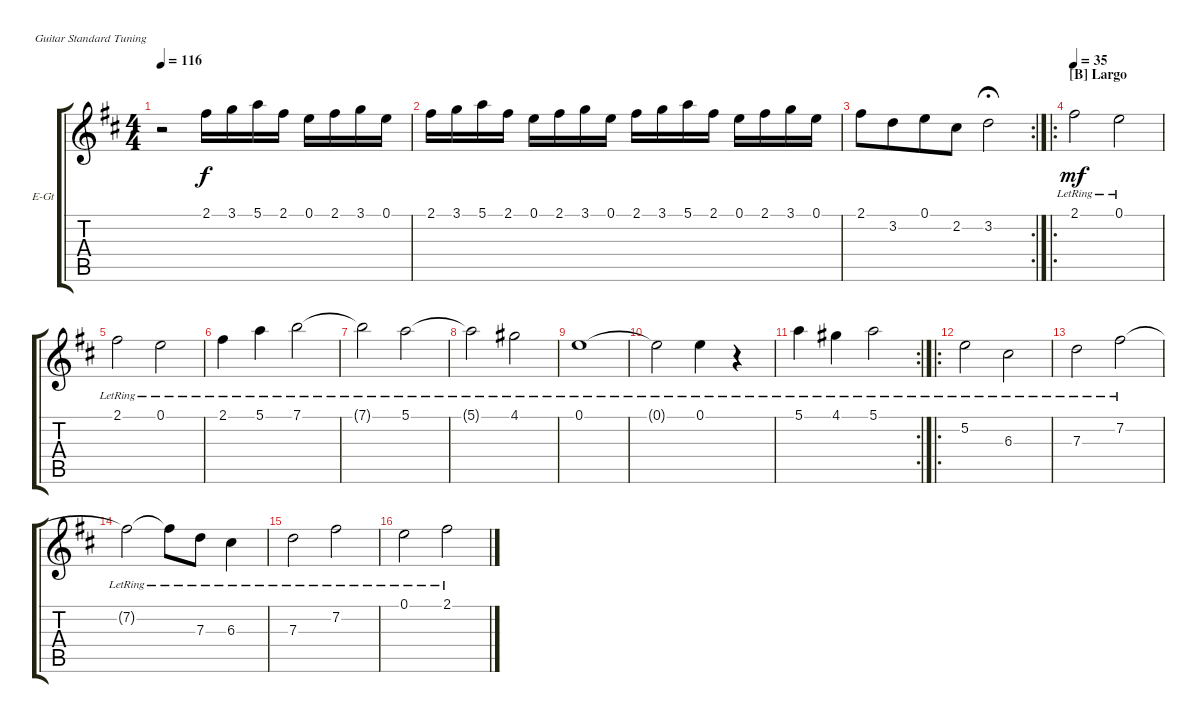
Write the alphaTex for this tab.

\defaultSystemsLayout 4
\bracketExtendMode groupsimilarinstruments
\firstSystemTrackNameOrientation horizontal
\otherSystemsTrackNameOrientation horizontal
\track ("Electric Guitar" "E-Gt") {instrument electricguitarclean}
\staff {score tabs}
\tuning (E4 B3 G3 D3 A2 E2)
\ts (4 4)
\tempo 116
\clef g2
\ks d
r.2{dy f} 2.1.16 3.1.16 5.1.16 2.1.16 0.1.16 2.1.16 3.1.16 0.1.16 |
2.1.16 3.1.16 5.1.16 2.1.16 0.1.16 2.1.16 3.1.16 0.1.16 2.1.16 3.1.16 5.1.16 2.1.16 0.1.16 2.1.16 3.1.16 0.1.16 |
\rc 2
2.1.8{beam merge} 3.2.8{beam merge} 0.1.8{beam merge} 2.2.8 3.2.2{fermata (medium 0.5)} |
\ro
\section ("B" "Largo")
\tempo 35
2.1{lr}.2{dy mf} 0.1{lr}.2 |
2.1{lr}.2 0.1{lr}.2 |
2.1{lr}.4 5.1{lr}.4 7.1{lr}.2 |
7.1{lr t}.2 5.1{lr}.2 |
5.1{lr t}.2 4.1{lr}.2 |
0.1{lr}.1 |
0.1{lr t}.2 0.1{lr}.4 r.4 |
\rc 2
5.1{lr}.4 4.1{lr}.4 5.1{lr}.2 |
\ro
5.2{lr}.2 6.3{lr}.2 |
7.3{lr}.2 7.2{lr}.2 |
7.2{lr t}.2 7.2{lr t}.8 7.3{lr}.8 6.3{lr}.4 |
7.3{lr}.2 7.2{lr}.2 |
0.1{lr}.2 2.1{lr}.2
